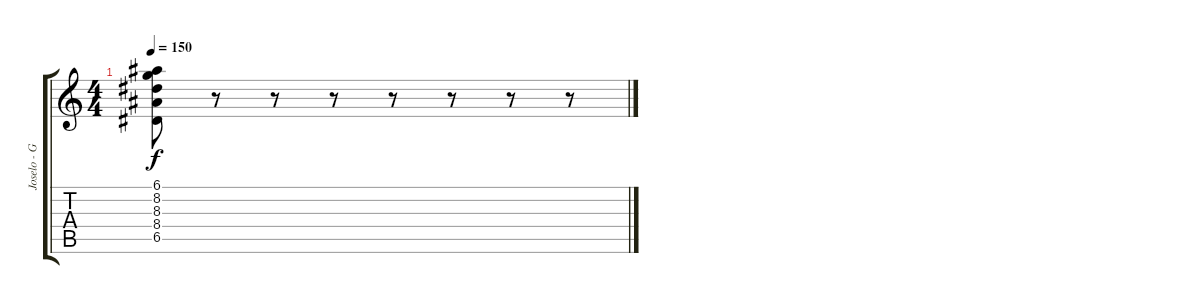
\track ("Joselo - Guitarra" "Joselo - G") {instrument acousticguitarnylon}
\staff {score tabs}
\tuning (E4 B3 G3 D3 A2 E2) {hide}
\ts (4 4)
\tempo 150
\clef g2
\ks c
(6.1 8.2 8.3 8.4 6.5).8{dy f} r.8 r.8 r.8 r.8 r.8 r.8 r.8
